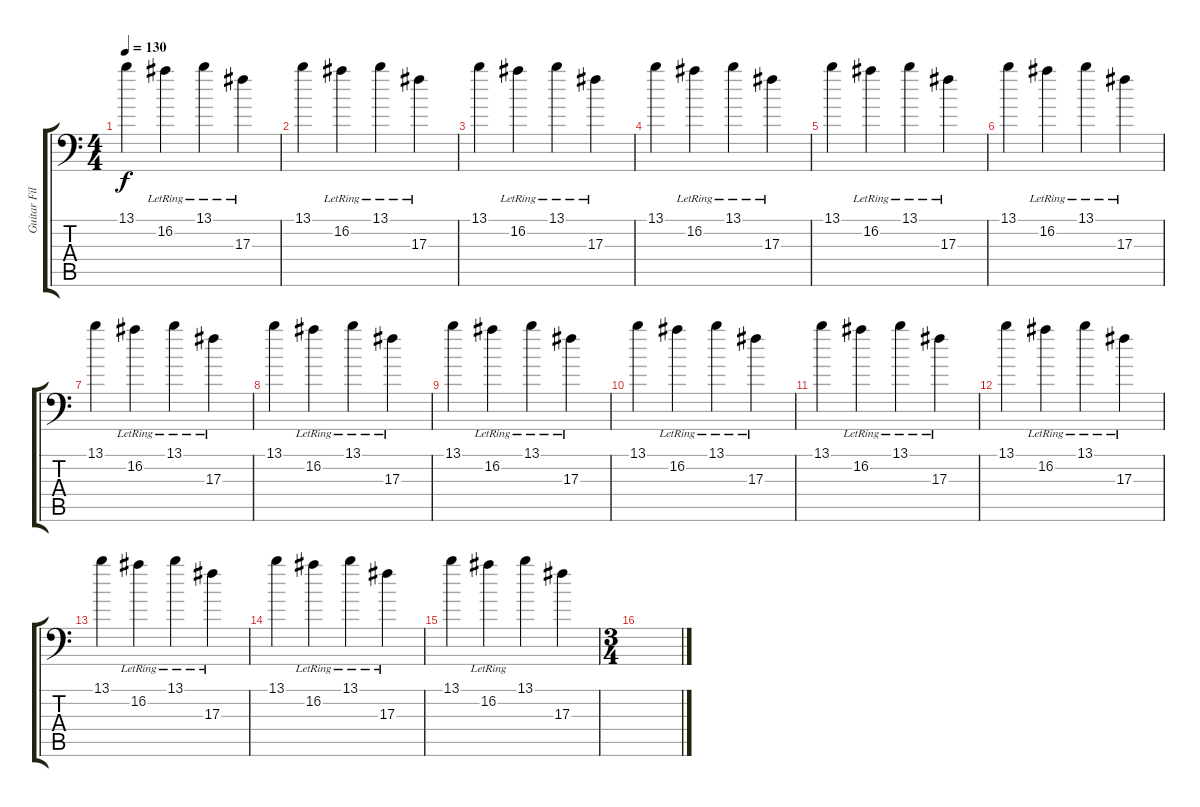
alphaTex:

\track ("Guitar Fills" "Guitar Fil") {instrument distortionguitar}
\staff {score tabs}
\tuning (Bb3 Gb3 Db3 Ab2 Eb2 Ab1) {hide}
\ts (4 4)
\tempo 130
\clef f4
\ks c
13.1.4{dy f} 16.2{lr}.4 13.1{lr}.4 17.3{lr}.4 |
13.1.4 16.2{lr}.4 13.1{lr}.4 17.3{lr}.4 |
13.1.4 16.2{lr}.4 13.1{lr}.4 17.3{lr}.4 |
13.1.4 16.2{lr}.4 13.1{lr}.4 17.3{lr}.4 |
13.1.4 16.2{lr}.4 13.1{lr}.4 17.3{lr}.4 |
13.1.4 16.2{lr}.4 13.1{lr}.4 17.3{lr}.4 |
13.1.4 16.2{lr}.4 13.1{lr}.4 17.3{lr}.4 |
13.1.4 16.2{lr}.4 13.1{lr}.4 17.3{lr}.4 |
13.1.4 16.2{lr}.4 13.1{lr}.4 17.3{lr}.4 |
13.1.4 16.2{lr}.4 13.1{lr}.4 17.3{lr}.4 |
13.1.4 16.2{lr}.4 13.1{lr}.4 17.3{lr}.4 |
13.1.4 16.2{lr}.4 13.1{lr}.4 17.3{lr}.4 |
13.1.4 16.2{lr}.4 13.1{lr}.4 17.3{lr}.4 |
13.1.4 16.2{lr}.4 13.1{lr}.4 17.3{lr}.4 |
13.1.4 16.2{lr}.4 13.1.4 17.3.4 |
\ts (3 4)
